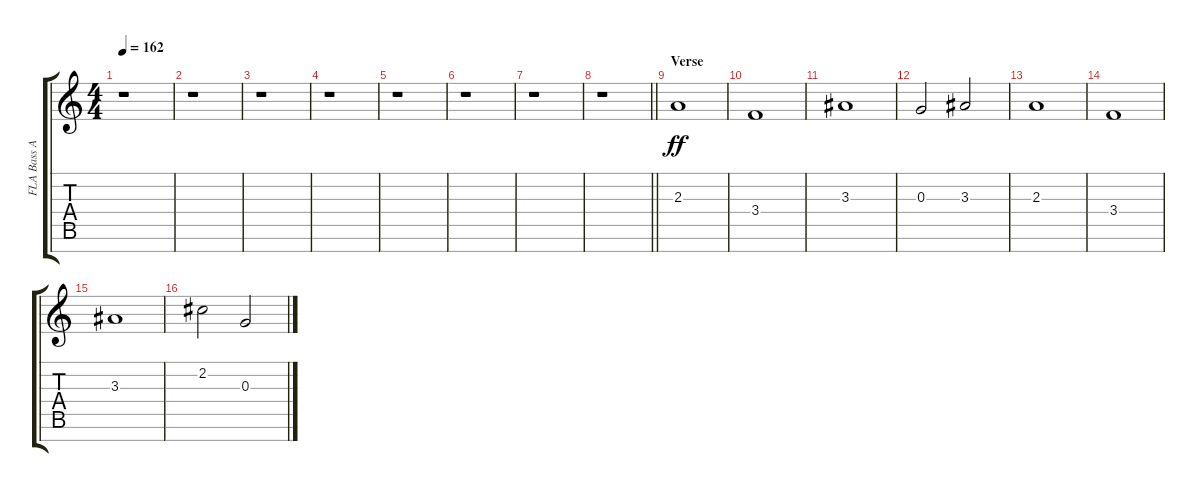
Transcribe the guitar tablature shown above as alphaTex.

\track ("FLA Bass Arp" "FLA Bass A") {instrument synthbass2}
\staff {score tabs}
\tuning (E4 B3 G3 D3 A2 E2 B1) {hide}
\ts (4 4)
\tempo 162
\clef g2
\ks c
r.1{dy ff} |
r.1 |
r.1 |
r.1 |
r.1 |
r.1 |
r.1 |
\barLineRight lightlight
r.1 |
\section ("" "Verse")
2.3.1 |
3.4.1 |
3.3.1 |
0.3.2 3.3.2 |
2.3.1 |
3.4.1 |
3.3.1 |
2.2.2 0.3.2
